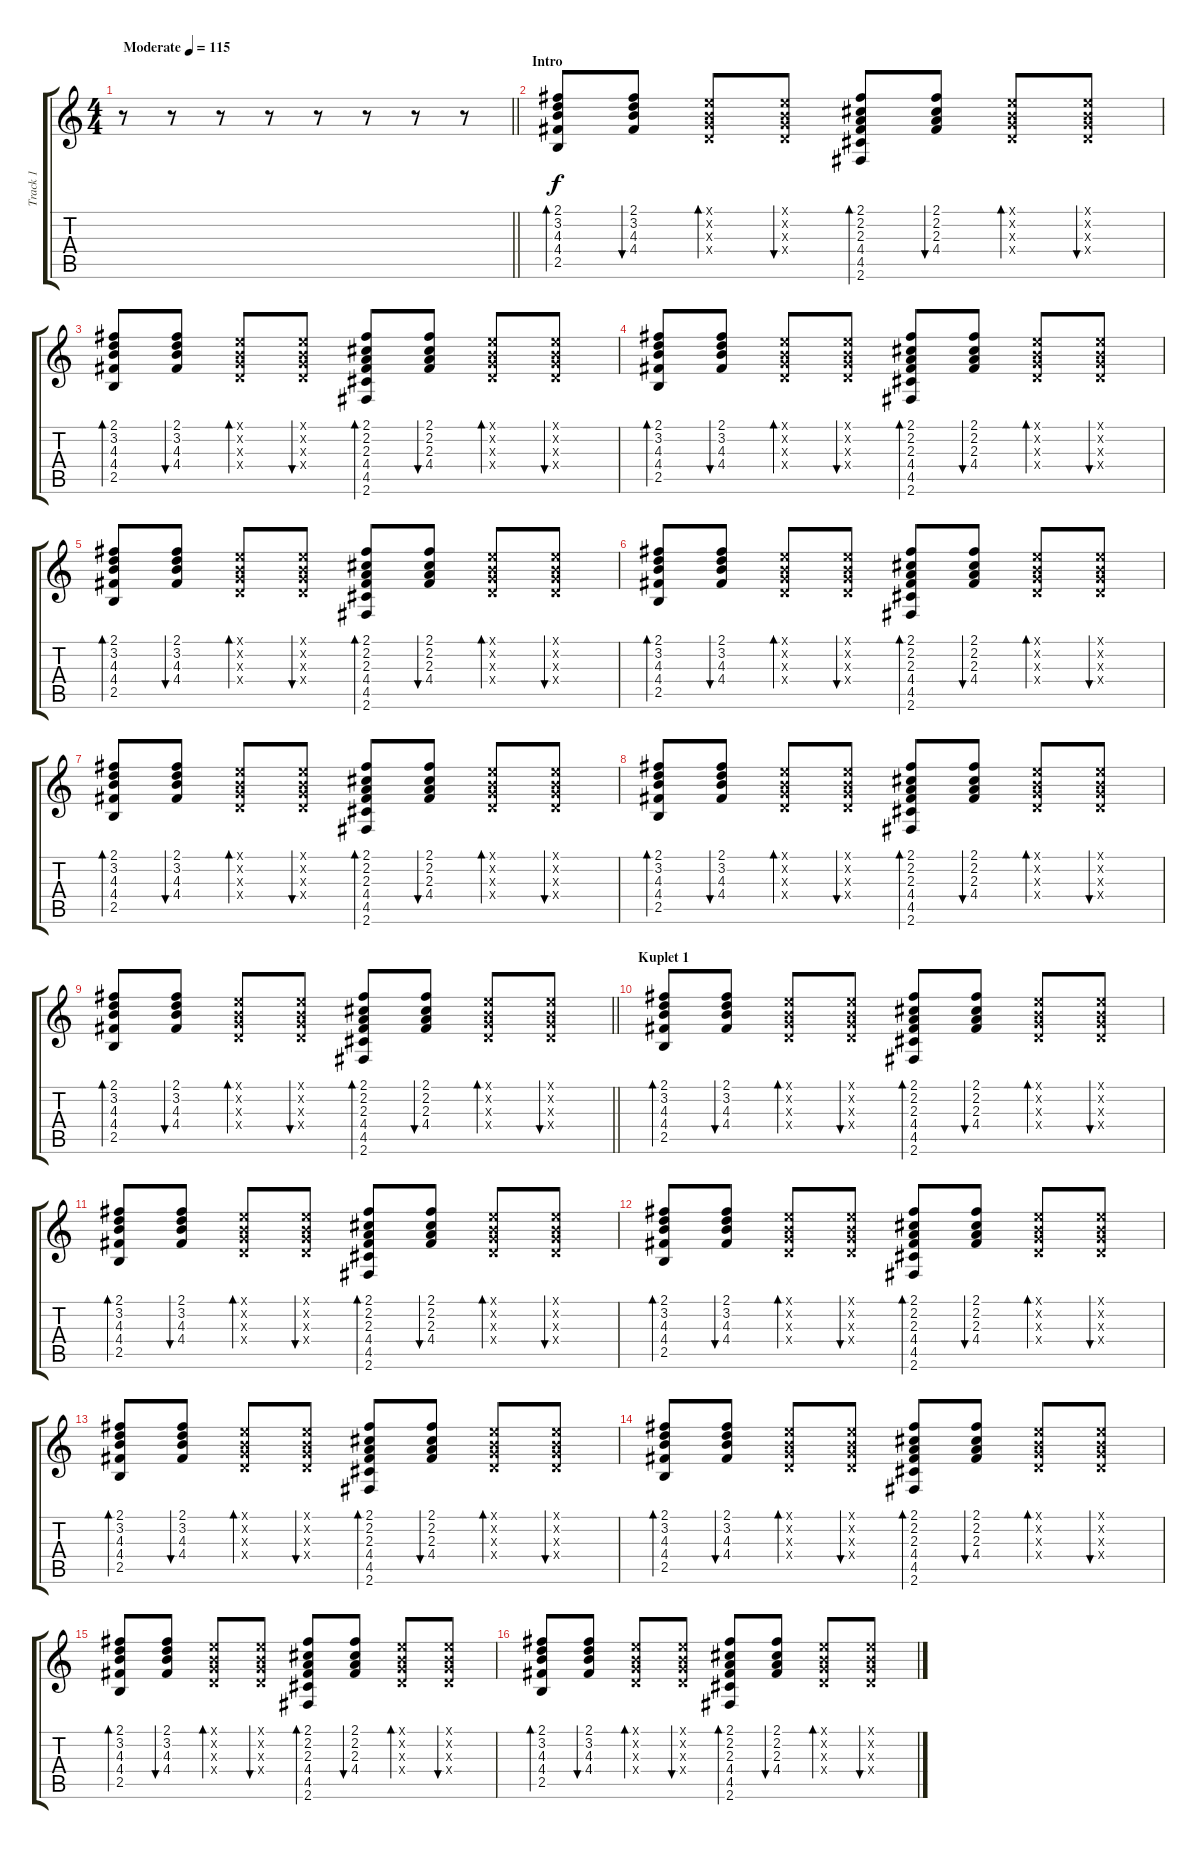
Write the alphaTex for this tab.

\track ("Track 1" "Track 1") {instrument acousticguitarsteel}
\staff {score tabs}
\tuning (E4 B3 G3 D3 A2 E2) {hide}
\ts (4 4)
\tempo (115 "Moderate")
\clef g2
\barLineRight lightlight
\ks c
r.8{dy f instrument acousticguitarsteel} r.8 r.8 r.8 r.8 r.8 r.8 r.8 |
\section ("" "Intro")
(2.1 3.2 4.3 4.4 2.5).8{bd 60} (2.1 3.2 4.3 4.4).8{bu 60} (0.1{x} 0.2{x} 0.3{x} 0.4{x}).8{bd 60} (0.1{x} 0.2{x} 0.3{x} 0.4{x}).8{bu 60} (2.1 2.2 2.3 4.4 4.5 2.6).8{bd 60} (2.1 2.2 2.3 4.4).8{bu 60} (0.1{x} 0.2{x} 0.3{x} 0.4{x}).8{bd 60} (0.1{x} 0.2{x} 0.3{x} 0.4{x}).8{bu 60} |
(2.1 3.2 4.3 4.4 2.5).8{bd 60} (2.1 3.2 4.3 4.4).8{bu 60} (0.1{x} 0.2{x} 0.3{x} 0.4{x}).8{bd 60} (0.1{x} 0.2{x} 0.3{x} 0.4{x}).8{bu 60} (2.1 2.2 2.3 4.4 4.5 2.6).8{bd 60} (2.1 2.2 2.3 4.4).8{bu 60} (0.1{x} 0.2{x} 0.3{x} 0.4{x}).8{bd 60} (0.1{x} 0.2{x} 0.3{x} 0.4{x}).8{bu 60} |
(2.1 3.2 4.3 4.4 2.5).8{bd 60} (2.1 3.2 4.3 4.4).8{bu 60} (0.1{x} 0.2{x} 0.3{x} 0.4{x}).8{bd 60} (0.1{x} 0.2{x} 0.3{x} 0.4{x}).8{bu 60} (2.1 2.2 2.3 4.4 4.5 2.6).8{bd 60} (2.1 2.2 2.3 4.4).8{bu 60} (0.1{x} 0.2{x} 0.3{x} 0.4{x}).8{bd 60} (0.1{x} 0.2{x} 0.3{x} 0.4{x}).8{bu 60} |
(2.1 3.2 4.3 4.4 2.5).8{bd 60} (2.1 3.2 4.3 4.4).8{bu 60} (0.1{x} 0.2{x} 0.3{x} 0.4{x}).8{bd 60} (0.1{x} 0.2{x} 0.3{x} 0.4{x}).8{bu 60} (2.1 2.2 2.3 4.4 4.5 2.6).8{bd 60} (2.1 2.2 2.3 4.4).8{bu 60} (0.1{x} 0.2{x} 0.3{x} 0.4{x}).8{bd 60} (0.1{x} 0.2{x} 0.3{x} 0.4{x}).8{bu 60} |
(2.1 3.2 4.3 4.4 2.5).8{bd 60} (2.1 3.2 4.3 4.4).8{bu 60} (0.1{x} 0.2{x} 0.3{x} 0.4{x}).8{bd 60} (0.1{x} 0.2{x} 0.3{x} 0.4{x}).8{bu 60} (2.1 2.2 2.3 4.4 4.5 2.6).8{bd 60} (2.1 2.2 2.3 4.4).8{bu 60} (0.1{x} 0.2{x} 0.3{x} 0.4{x}).8{bd 60} (0.1{x} 0.2{x} 0.3{x} 0.4{x}).8{bu 60} |
(2.1 3.2 4.3 4.4 2.5).8{bd 60} (2.1 3.2 4.3 4.4).8{bu 60} (0.1{x} 0.2{x} 0.3{x} 0.4{x}).8{bd 60} (0.1{x} 0.2{x} 0.3{x} 0.4{x}).8{bu 60} (2.1 2.2 2.3 4.4 4.5 2.6).8{bd 60} (2.1 2.2 2.3 4.4).8{bu 60} (0.1{x} 0.2{x} 0.3{x} 0.4{x}).8{bd 60} (0.1{x} 0.2{x} 0.3{x} 0.4{x}).8{bu 60} |
(2.1 3.2 4.3 4.4 2.5).8{bd 60} (2.1 3.2 4.3 4.4).8{bu 60} (0.1{x} 0.2{x} 0.3{x} 0.4{x}).8{bd 60} (0.1{x} 0.2{x} 0.3{x} 0.4{x}).8{bu 60} (2.1 2.2 2.3 4.4 4.5 2.6).8{bd 60} (2.1 2.2 2.3 4.4).8{bu 60} (0.1{x} 0.2{x} 0.3{x} 0.4{x}).8{bd 60} (0.1{x} 0.2{x} 0.3{x} 0.4{x}).8{bu 60} |
\barLineRight lightlight
(2.1 3.2 4.3 4.4 2.5).8{bd 60} (2.1 3.2 4.3 4.4).8{bu 60} (0.1{x} 0.2{x} 0.3{x} 0.4{x}).8{bd 60} (0.1{x} 0.2{x} 0.3{x} 0.4{x}).8{bu 60} (2.1 2.2 2.3 4.4 4.5 2.6).8{bd 60} (2.1 2.2 2.3 4.4).8{bu 60} (0.1{x} 0.2{x} 0.3{x} 0.4{x}).8{bd 60} (0.1{x} 0.2{x} 0.3{x} 0.4{x}).8{bu 60} |
\section ("" "Kuplet 1")
(2.1 3.2 4.3 4.4 2.5).8{bd 60} (2.1 3.2 4.3 4.4).8{bu 60} (0.1{x} 0.2{x} 0.3{x} 0.4{x}).8{bd 60} (0.1{x} 0.2{x} 0.3{x} 0.4{x}).8{bu 60} (2.1 2.2 2.3 4.4 4.5 2.6).8{bd 60} (2.1 2.2 2.3 4.4).8{bu 60} (0.1{x} 0.2{x} 0.3{x} 0.4{x}).8{bd 60} (0.1{x} 0.2{x} 0.3{x} 0.4{x}).8{bu 60} |
(2.1 3.2 4.3 4.4 2.5).8{bd 60} (2.1 3.2 4.3 4.4).8{bu 60} (0.1{x} 0.2{x} 0.3{x} 0.4{x}).8{bd 60} (0.1{x} 0.2{x} 0.3{x} 0.4{x}).8{bu 60} (2.1 2.2 2.3 4.4 4.5 2.6).8{bd 60} (2.1 2.2 2.3 4.4).8{bu 60} (0.1{x} 0.2{x} 0.3{x} 0.4{x}).8{bd 60} (0.1{x} 0.2{x} 0.3{x} 0.4{x}).8{bu 60} |
(2.1 3.2 4.3 4.4 2.5).8{bd 60} (2.1 3.2 4.3 4.4).8{bu 60} (0.1{x} 0.2{x} 0.3{x} 0.4{x}).8{bd 60} (0.1{x} 0.2{x} 0.3{x} 0.4{x}).8{bu 60} (2.1 2.2 2.3 4.4 4.5 2.6).8{bd 60} (2.1 2.2 2.3 4.4).8{bu 60} (0.1{x} 0.2{x} 0.3{x} 0.4{x}).8{bd 60} (0.1{x} 0.2{x} 0.3{x} 0.4{x}).8{bu 60} |
(2.1 3.2 4.3 4.4 2.5).8{bd 60} (2.1 3.2 4.3 4.4).8{bu 60} (0.1{x} 0.2{x} 0.3{x} 0.4{x}).8{bd 60} (0.1{x} 0.2{x} 0.3{x} 0.4{x}).8{bu 60} (2.1 2.2 2.3 4.4 4.5 2.6).8{bd 60} (2.1 2.2 2.3 4.4).8{bu 60} (0.1{x} 0.2{x} 0.3{x} 0.4{x}).8{bd 60} (0.1{x} 0.2{x} 0.3{x} 0.4{x}).8{bu 60} |
(2.1 3.2 4.3 4.4 2.5).8{bd 60} (2.1 3.2 4.3 4.4).8{bu 60} (0.1{x} 0.2{x} 0.3{x} 0.4{x}).8{bd 60} (0.1{x} 0.2{x} 0.3{x} 0.4{x}).8{bu 60} (2.1 2.2 2.3 4.4 4.5 2.6).8{bd 60} (2.1 2.2 2.3 4.4).8{bu 60} (0.1{x} 0.2{x} 0.3{x} 0.4{x}).8{bd 60} (0.1{x} 0.2{x} 0.3{x} 0.4{x}).8{bu 60} |
(2.1 3.2 4.3 4.4 2.5).8{bd 60} (2.1 3.2 4.3 4.4).8{bu 60} (0.1{x} 0.2{x} 0.3{x} 0.4{x}).8{bd 60} (0.1{x} 0.2{x} 0.3{x} 0.4{x}).8{bu 60} (2.1 2.2 2.3 4.4 4.5 2.6).8{bd 60} (2.1 2.2 2.3 4.4).8{bu 60} (0.1{x} 0.2{x} 0.3{x} 0.4{x}).8{bd 60} (0.1{x} 0.2{x} 0.3{x} 0.4{x}).8{bu 60} |
(2.1 3.2 4.3 4.4 2.5).8{bd 60} (2.1 3.2 4.3 4.4).8{bu 60} (0.1{x} 0.2{x} 0.3{x} 0.4{x}).8{bd 60} (0.1{x} 0.2{x} 0.3{x} 0.4{x}).8{bu 60} (2.1 2.2 2.3 4.4 4.5 2.6).8{bd 60} (2.1 2.2 2.3 4.4).8{bu 60} (0.1{x} 0.2{x} 0.3{x} 0.4{x}).8{bd 60} (0.1{x} 0.2{x} 0.3{x} 0.4{x}).8{bu 60}
